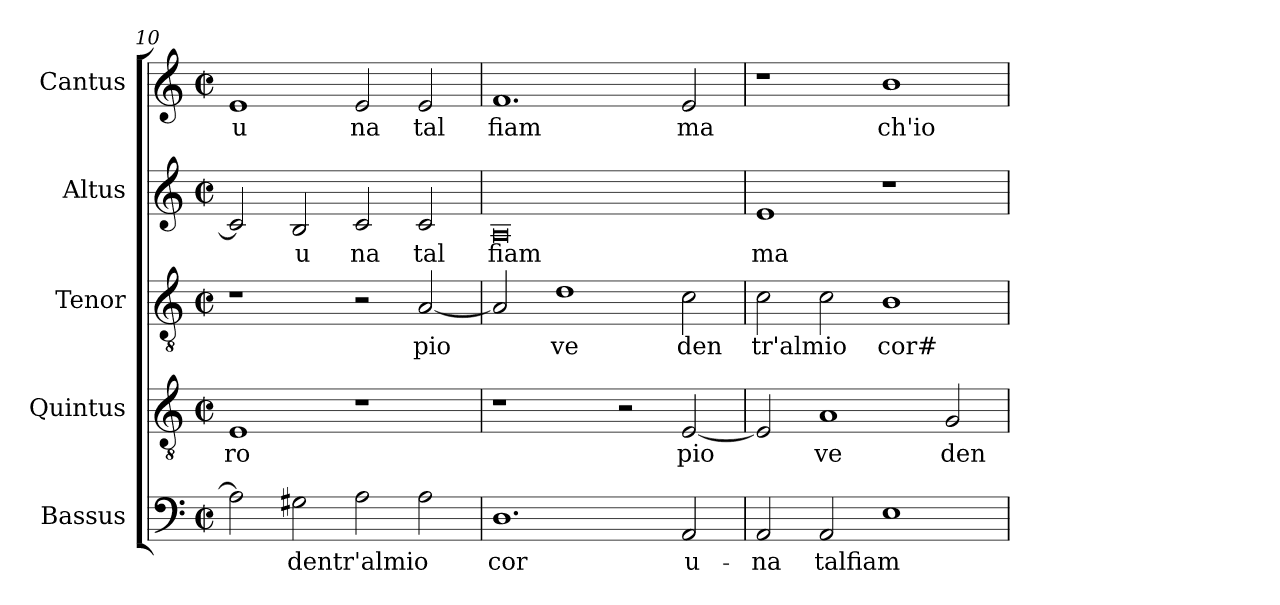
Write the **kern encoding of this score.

**kern	**text	**kern	**text	**kern	**text	**kern	**text	**kern	**text
*part5	*part5	*part4	*part4	*part3	*part3	*part2	*part2	*part1	*part1
*staff5	*staff5	*staff4	*staff4	*staff3	*staff3	*staff2	*staff2	*staff1	*staff1
*I"Bassus	*	*I"Quintus	*	*I"Tenor	*	*I"Altus	*	*I"Cantus	*
*clefF4	*	*clefGv2	*	*clefGv2	*	*clefG2	*	*clefG2	*
*k[]	*	*k[]	*	*k[]	*	*k[]	*	*k[]	*
*C:	*	*C:	*	*C:	*	*C:	*	*C:	*
*M2/2	*	*M2/2	*	*M2/2	*	*M2/2	*	*M2/2	*
*met(c|)	*	*met(c|)	*	*met(c|)	*	*met(c|)	*	*met(c|)	*
=10	=10	=10	=10	=10	=10	=10	=10	=10	=10
!	!LO:LY:b:cj	!	!LO:LY:b:cj	!	!	!	!LO:LY:b:cj	!	!LO:LY:b:cj
2A\]	.	1E	ro	1r	.	2c/]	.	1e	u
!	!LO:LY:b:cj	!	!	!	!	!	!LO:LY:b:cj	!	!
2G#X\	dentr'almio	.	.	.	.	2B/	u	.	.
!	!LO:LY:b:cj	!	!	!	!	!	!LO:LY:b:cj	!	!LO:LY:b:cj
2A\	.	1r	.	2r	.	2c/	na	2e/	na
!	!LO:LY:b:cj	!	!	!	!LO:LY:b:cj	!	!LO:LY:b:cj	!	!LO:LY:b:cj
2A\	.	.	.	[<2A/	pio	2c/	tal	2e/	tal
=11	=11	=11	=11	=11	=11	=11	=11	=11	=11
!	!LO:LY:b:cj	!	!	!	!LO:LY:b:cj	!	!LO:LY:b:cj	!	!LO:LY:b:cj
1.D	cor	1r	.	2A/]	.	0A	fiam	1.f	fiam
!	!	!	!	!	!LO:LY:b:cj	!	!	!	!
.	.	.	.	1d	ve	.	.	.	.
.	.	2r	.	.	.	.	.	.	.
!	!LO:LY:b:cj	!	!LO:LY:b:cj	!	!LO:LY:b:cj	!	!	!	!LO:LY:b:cj
2AA/	u-	[<2E/	pio	2c\	den	.	.	2e/	ma
=12	=12	=12	=12	=12	=12	=12	=12	=12	=12
!	!LO:LY:b:cj	!	!LO:LY:b:cj	!	!LO:LY:b:cj	!	!LO:LY:b:cj	!	!
2AA/	-na	2E/]	.	2c\	tr'almio	1e	ma	1r	.
!	!LO:LY:b:cj	!	!LO:LY:b:cj	!	!LO:LY:b:cj	!	!	!	!
2AA/	talfiam-	1A	ve	2c\	.	.	.	.	.
!	!LO:LY:b:cj	!	!	!	!LO:LY:b:cj	!	!	!	!LO:LY:b:cj
1E	--	.	.	1B	cor#	1r	.	1b	ch'io
!	!	!	!LO:LY:b:cj	!	!	!	!	!	!
.	.	2G/	den	.	.	.	.	.	.
=	=	=	=	=	=	=	=	=	=
*-	*-	*-	*-	*-	*-	*-	*-	*-	*-
